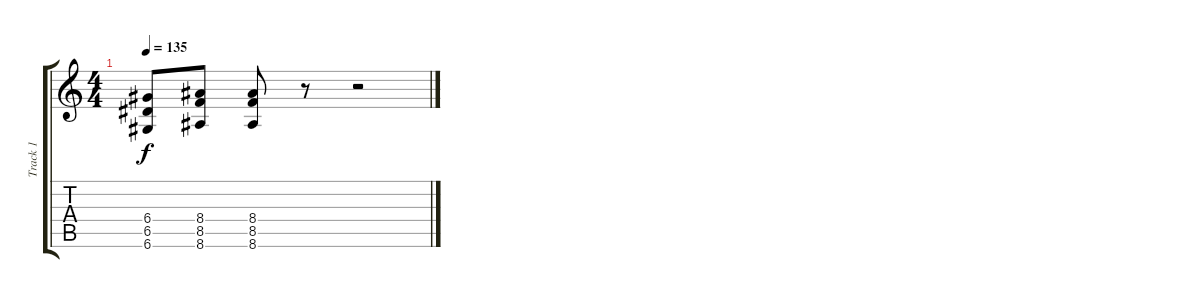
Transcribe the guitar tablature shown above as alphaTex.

\track ("Track 1" "Track 1") {instrument overdrivenguitar}
\staff {score tabs}
\tuning (E4 B3 G3 D3 A2 D2) {hide}
\ts (4 4)
\tempo 135
\clef g2
\ks c
(6.4 6.5 6.6).8{dy f} (8.4 8.5 8.6).8 (8.4 8.5 8.6).8 r.8 r.2
